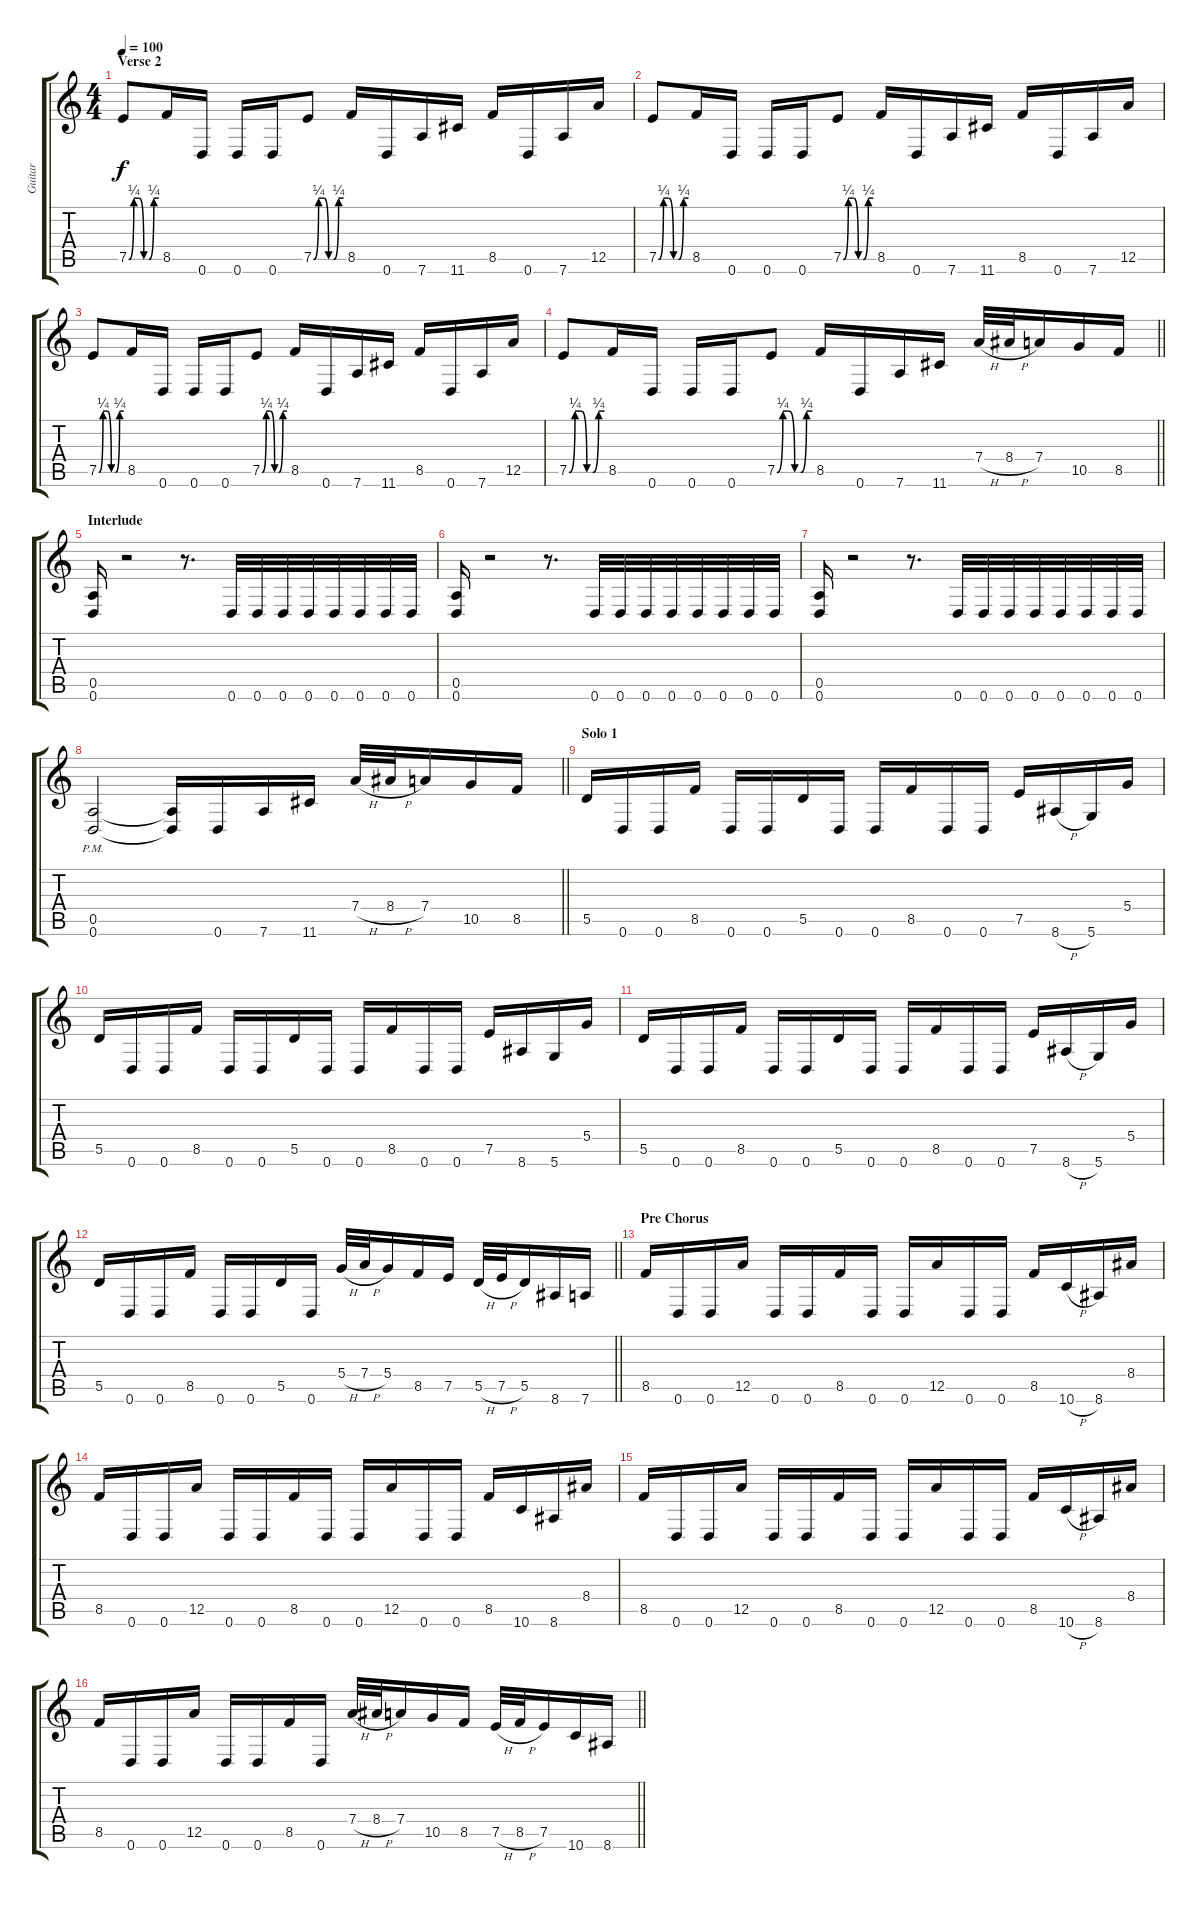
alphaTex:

\track ("Guitar" "Guitar") {instrument overdrivenguitar}
\staff {score tabs}
\tuning (E4 B3 G3 D3 A2 D2) {hide}
\ts (4 4)
\section ("" "Verse 2")
\tempo 100
\clef g2
\ks c
7.5{be (custom 0 0 10 1 20 1 30 0 40 0 50 1 60 1)}.8{dy f} 8.5.16 0.6.16 0.6.16 0.6.16 7.5{be (custom 0 0 10 1 20 1 30 0 40 0 50 1 60 1)}.8 8.5.16 0.6.16 7.6.16 11.6.16 8.5.16 0.6.16 7.6.16 12.5.16 |
7.5{be (custom 0 0 10 1 20 1 30 0 40 0 50 1 60 1)}.8 8.5.16 0.6.16 0.6.16 0.6.16 7.5{be (custom 0 0 10 1 20 1 30 0 40 0 50 1 60 1)}.8 8.5.16 0.6.16 7.6.16 11.6.16 8.5.16 0.6.16 7.6.16 12.5.16 |
7.5{be (custom 0 0 10 1 20 1 30 0 40 0 50 1 60 1)}.8 8.5.16 0.6.16 0.6.16 0.6.16 7.5{be (custom 0 0 10 1 20 1 30 0 40 0 50 1 60 1)}.8 8.5.16 0.6.16 7.6.16 11.6.16 8.5.16 0.6.16 7.6.16 12.5.16 |
\barLineRight lightlight
7.5{be (custom 0 0 10 1 20 1 30 0 40 0 50 1 60 1)}.8 8.5.16 0.6.16 0.6.16 0.6.16 7.5{be (custom 0 0 10 1 20 1 30 0 40 0 50 1 60 1)}.8 8.5.16 0.6.16 7.6.16 11.6.16 7.4{h}.32 8.4{h}.32 7.4.16 10.5.16 8.5.16 |
\section ("" "Interlude")
(0.5 0.6).16 r.2 r.8{d} 0.6.32 0.6.32 0.6.32 0.6.32 0.6.32 0.6.32 0.6.32 0.6.32 |
(0.5 0.6).16 r.2 r.8{d} 0.6.32 0.6.32 0.6.32 0.6.32 0.6.32 0.6.32 0.6.32 0.6.32 |
(0.5 0.6).16 r.2 r.8{d} 0.6.32 0.6.32 0.6.32 0.6.32 0.6.32 0.6.32 0.6.32 0.6.32 |
\barLineRight lightlight
(0.5{pm} 0.6{pm}).2 (0.5{t} 0.6{t}).16 0.6.16 7.6.16 11.6.16 7.4{h}.32 8.4{h}.32 7.4.16 10.5.16 8.5.16 |
\section ("" "Solo 1")
5.5.16 0.6.16 0.6.16 8.5.16 0.6.16 0.6.16 5.5.16 0.6.16 0.6.16 8.5.16 0.6.16 0.6.16 7.5.16 8.6{h}.16 5.6.16 5.4.16 |
5.5.16 0.6.16 0.6.16 8.5.16 0.6.16 0.6.16 5.5.16 0.6.16 0.6.16 8.5.16 0.6.16 0.6.16 7.5.16 8.6.16 5.6.16 5.4.16 |
5.5.16 0.6.16 0.6.16 8.5.16 0.6.16 0.6.16 5.5.16 0.6.16 0.6.16 8.5.16 0.6.16 0.6.16 7.5.16 8.6{h}.16 5.6.16 5.4.16 |
\barLineRight lightlight
5.5.16 0.6.16 0.6.16 8.5.16 0.6.16 0.6.16 5.5.16 0.6.16 5.4{h}.32 7.4{h}.32 5.4.16 8.5.16 7.5.16 5.5{h}.32 7.5{h}.32 5.5.16 8.6.16 7.6.16 |
\section ("" "Pre Chorus")
8.5.16 0.6.16 0.6.16 12.5.16 0.6.16 0.6.16 8.5.16 0.6.16 0.6.16 12.5.16 0.6.16 0.6.16 8.5.16 10.6{h}.16 8.6.16 8.4.16 |
8.5.16 0.6.16 0.6.16 12.5.16 0.6.16 0.6.16 8.5.16 0.6.16 0.6.16 12.5.16 0.6.16 0.6.16 8.5.16 10.6.16 8.6.16 8.4.16 |
8.5.16 0.6.16 0.6.16 12.5.16 0.6.16 0.6.16 8.5.16 0.6.16 0.6.16 12.5.16 0.6.16 0.6.16 8.5.16 10.6{h}.16 8.6.16 8.4.16 |
\barLineRight lightlight
8.5.16 0.6.16 0.6.16 12.5.16 0.6.16 0.6.16 8.5.16 0.6.16 7.4{h}.32 8.4{h}.32 7.4.16 10.5.16 8.5.16 7.5{h}.32 8.5{h}.32 7.5.16 10.6.16 8.6.16
